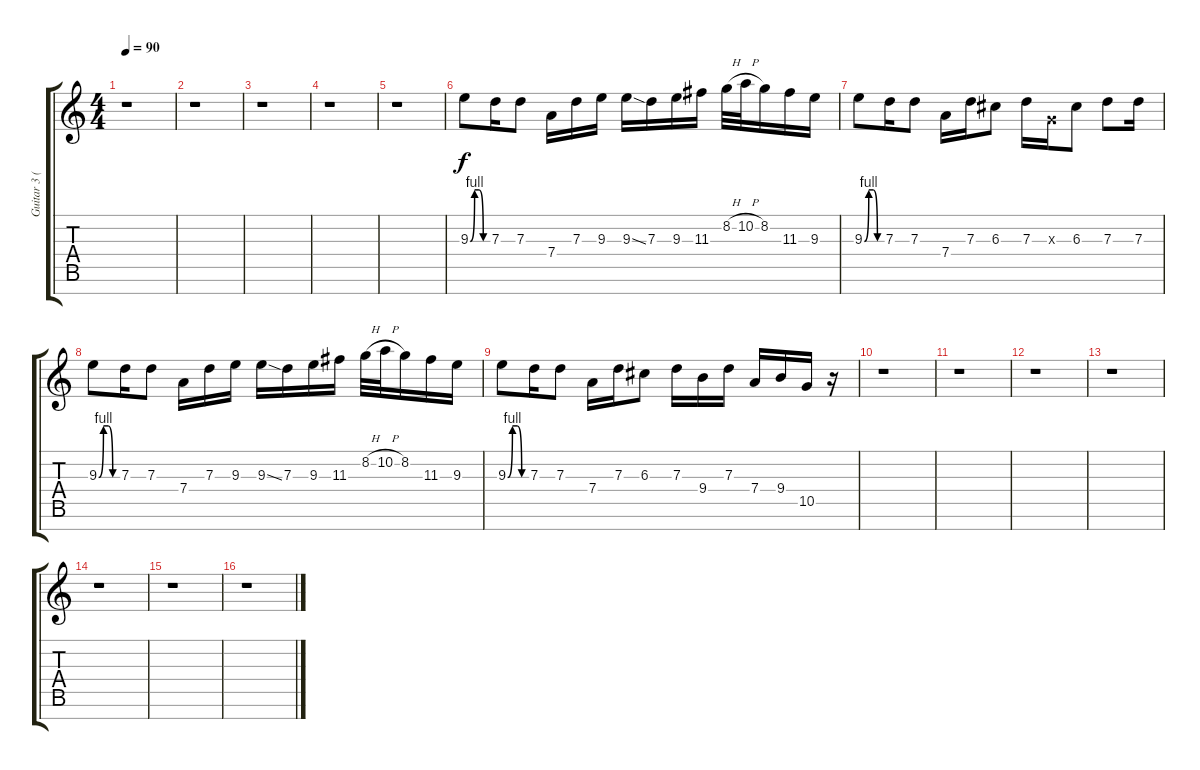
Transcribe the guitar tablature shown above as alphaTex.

\track ("Guitar 3 (7 strings)" "Guitar 3 (") {instrument overdrivenguitar}
\staff {score tabs}
\tuning (E4 B3 G3 D3 A2 E2 B1) {hide}
\ts (4 4)
\tempo 90
\clef g2
\ks c
r.1{dy f} |
r.1 |
r.1 |
r.1 |
r.1 |
9.3{be (custom 0 0 15 4 30 4 45 0 60 0)}.8 7.3.16 7.3.8 7.4.16 7.3.16 9.3.16 9.3{ss}.16 7.3.16 9.3.16 11.3.16 8.2{h}.32 10.2{h}.32 8.2.16 11.3.16 9.3.16 |
9.3{be (custom 0 0 15 4 30 4 45 0 60 0)}.8 7.3.16 7.3.8 7.4.16 7.3.16 6.3.8 7.3.16 0.3{x}.16 6.3.8 7.3.8 7.3.16 |
9.3{be (custom 0 0 15 4 30 4 45 0 60 0)}.8 7.3.16 7.3.8 7.4.16 7.3.16 9.3.16 9.3{ss}.16 7.3.16 9.3.16 11.3.16 8.2{h}.32 10.2{h}.32 8.2.16 11.3.16 9.3.16 |
9.3{be (custom 0 0 15 4 30 4 45 0 60 0)}.8 7.3.16 7.3.8 7.4.16 7.3.16 6.3.8 7.3.16 9.4.16 7.3.16 7.4.16 9.4.16 10.5.16 r.16 |
r.1 |
r.1 |
r.1 |
r.1 |
r.1 |
r.1 |
r.1
